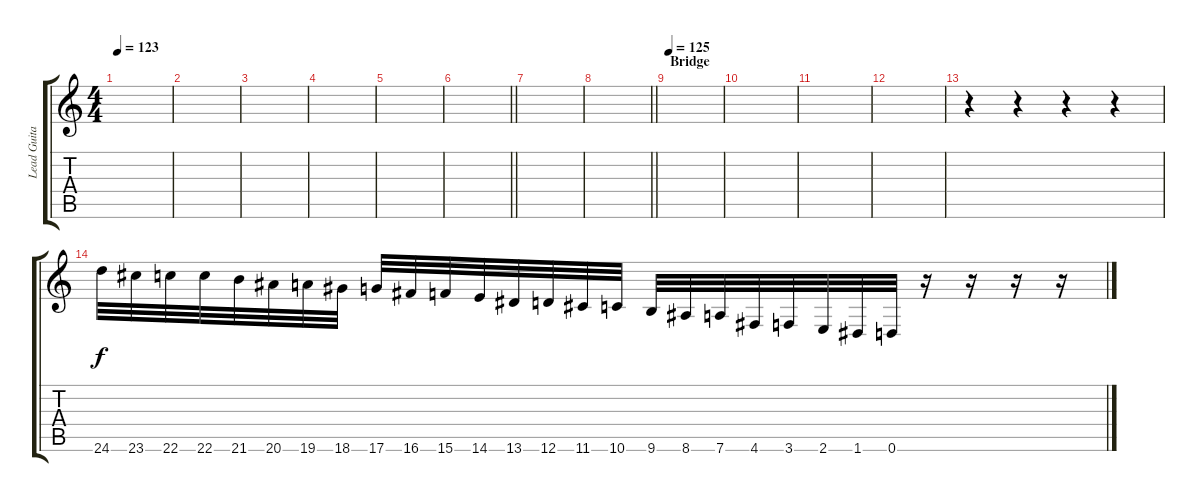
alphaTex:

\track ("Lead Guitar/Keyboard 2" "Lead Guita") {instrument distortionguitar}
\staff {score tabs}
\tuning (D4 A3 F3 C3 G2 D2) {hide}
\ts (4 4)
\tempo 123
\clef g2
\ks c
|
|
|
|
|
\barLineRight lightlight
|
|
\barLineRight lightlight
|
\section ("" "Bridge")
\tempo 125
|
|
|
|
r.4 r.4 r.4 r.4 |
24.6.32{volume 16 instrument guitarfretnoise} 23.6.32 22.6.32 22.6.32 21.6.32 20.6.32 19.6.32 18.6.32 17.6.32 16.6.32 15.6.32 14.6.32 13.6.32 12.6.32 11.6.32 10.6.32 9.6.32 8.6.32 7.6.32 4.6.32 3.6.32 2.6.32 1.6.32 0.6.32 r.16 r.16 r.16 r.16
